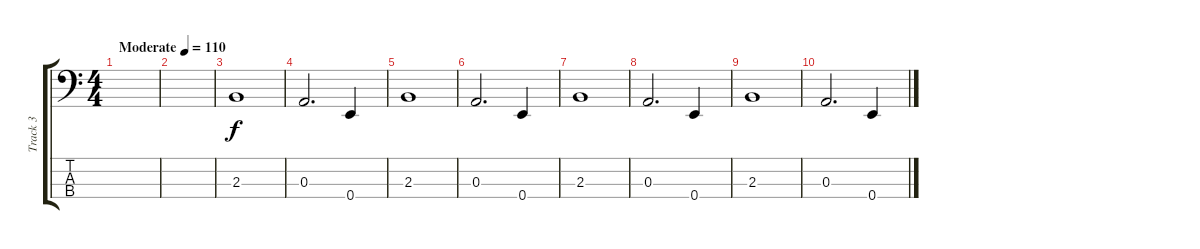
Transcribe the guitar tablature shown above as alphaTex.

\track ("Track 3" "Track 3") {instrument electricbassfinger}
\staff {score tabs}
\tuning (G2 D2 A1 E1) {hide}
\ts (4 4)
\tempo (110 "Moderate")
\clef f4
\ks c
|
|
2.3.1 |
0.3.2{d} 0.4.4 |
2.3.1 |
0.3.2{d} 0.4.4 |
2.3.1 |
0.3.2{d} 0.4.4 |
2.3.1 |
0.3.2{d} 0.4.4
